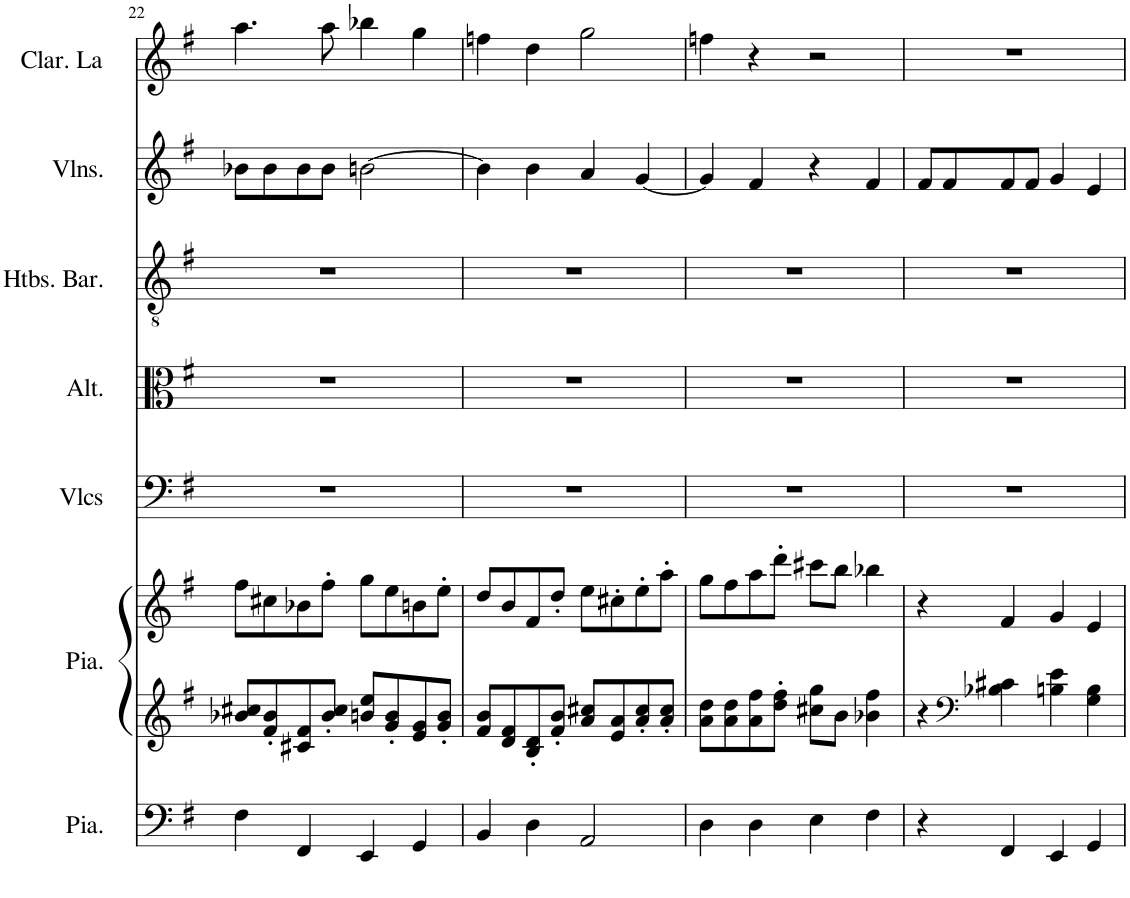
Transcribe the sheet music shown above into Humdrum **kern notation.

**kern	**kern	**kern	**kern	**kern	**kern	**kern	**kern
*part7	*part6	*part6	*part5	*part4	*part3	*part2	*part1
*staff8	*staff7	*staff6	*staff5	*staff4	*staff3	*staff2	*staff1
*I"Piano, Pedals	*I"Piano, Organ	*	*I"Violoncelles, Bass	*I"Altos, Tenor	*I"Hautbois Baryton, Alto	*I"Violons, Soprano	*I"Clarinette en La, Soprano solo
*I'Pia.	*I'Pia.	*	*I'Vlcs	*I'Alt.	*I'Htbs. Bar.	*I'Vlns.	*I'Clar. La
!!LO:PB:g=z
*clefF4	*clefG2	*clefG2	*clefF4	*clefC3	*clefGv2	*clefG2	*clefG2
*	*	*	*	*	*	*	*Trd2c3
*k[f#]	*k[f#]	*k[f#]	*k[f#]	*k[f#]	*k[f#]	*k[f#]	*k[f#]
*M4/4	*M4/4	*M4/4	*M4/4	*M4/4	*M4/4	*M4/4	*M4/4
=22	=22	=22	=22	=22	=22	=22	=22
4F#\	8b-X/ 8cc#X/L	8ff#\L	1r	1r	1r	8b-X\L	4.aa\
.	8f#/' 8b-/'	8cc#X\	.	.	.	8b-\	.
4FF#/	8c#X/ 8f#/	8b-X\	.	.	.	8b-\	.
.	8b-/' 8cc#/'J	8ff#'\J	.	.	.	8b-\J	8aa\
4EE/	8bn/ 8ee/L	8gg\L	.	.	.	[2bn\	4bb-X\
.	8g/' 8b/'	8ee\	.	.	.	.	.
4GG/	8e/ 8g/	8bn\	.	.	.	.	4gg\
.	8g/' 8b/'J	8ee'\J	.	.	.	.	.
=23	=23	=23	=23	=23	=23	=23	=23
4BB/	8f#/ 8b/L	8dd/L	1r	1r	1r	4b\]	4ffn\
.	8d/ 8f#/	8b/	.	.	.	.	.
4D\	8B/' 8d/'	8f#/	.	.	.	4b\	4dd\
.	8f#/' 8b/'J	8dd'/J	.	.	.	.	.
2AA/	8a/ 8cc#X/L	8ee\L	.	.	.	4a/	2gg\
.	8e/ 8a/	8cc#X'\	.	.	.	.	.
.	8a/' 8cc#/'	8ee'\	.	.	.	[4g/	.
.	8a/' 8cc#/'J	8aa'\J	.	.	.	.	.
=24	=24	=24	=24	=24	=24	=24	=24
4D\	8a\ 8dd\L	8gg\L	1r	1r	1r	4g/]	4ffn\
.	8a\ 8dd\	8ff#\	.	.	.	.	.
4D\	8a\ 8ff#\	8aa\	.	.	.	4f#/	4r
.	8dd\' 8ff#\'J	8ddd'\J	.	.	.	.	.
4E\	8cc#X\ 8gg\L	8ccc#X\L	.	.	.	4r	2r
.	8b\J	8bb\J	.	.	.	.	.
4F#\	4b-X\ 4ff#\	4bb-X\	.	.	.	4f#/	.
=25	=25	=25	=25	=25	=25	=25	=25
4r	4r	4r	1r	1r	1r	8f#/L	1r
.	.	.	.	.	.	8f#/	.
*	*clefF4	*	*	*	*	*	*
4FF#/	4B-X\ 4c#X\	4f#/	.	.	.	8f#/	.
.	.	.	.	.	.	8f#/J	.
4EE/	4Bn\ 4e\	4g/	.	.	.	4g/	.
4GG/	4G\ 4B\	4e/	.	.	.	4e/	.
=	=	=	=	=	=	=	=
*-	*-	*-	*-	*-	*-	*-	*-
